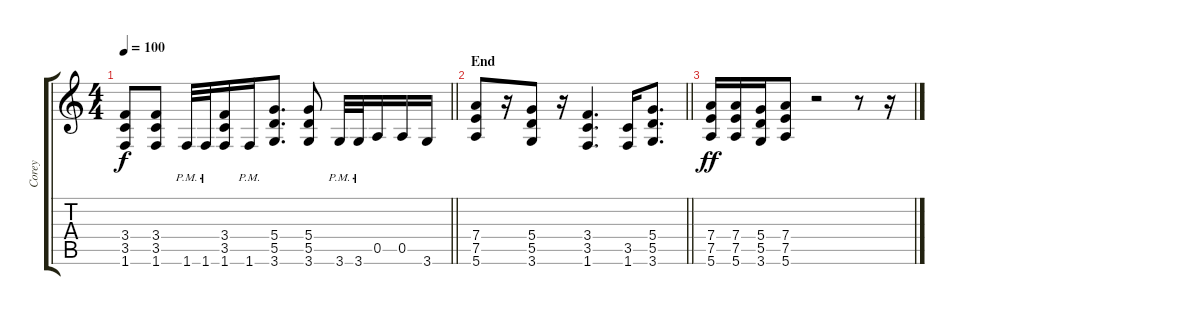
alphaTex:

\track ("Corey" "Corey") {instrument distortionguitar}
\staff {score tabs}
\tuning (E4 B3 G3 D3 A2 E2) {hide}
\ts (4 4)
\tempo 100
\clef g2
\barLineRight lightlight
\ks c
(3.4{t} 3.5{t} 1.6{t}).8{dy f} (3.4 3.5 1.6).8 1.6{pm}.32 1.6{pm}.32 (3.4 3.5 1.6).16 1.6{pm}.16 (5.4 5.5 3.6).8{d} (5.4 5.5 3.6).8 3.6{pm}.32 3.6{pm}.32 0.5.16 0.5.16 3.6.16 |
\section ("" "End")
\barLineRight lightlight
(7.4 7.5 5.6).8 r.16 (5.4 5.5 3.6).8 r.16 (3.4 3.5 1.6).4{d} (3.5 1.6).16 (5.4 5.5 3.6).8{d} |
(7.4 7.5 5.6).16{dy ff} (7.4 7.5 5.6).16 (5.4 5.5 3.6).16 (7.4 7.5 5.6).8 r.2 r.8 r.16
